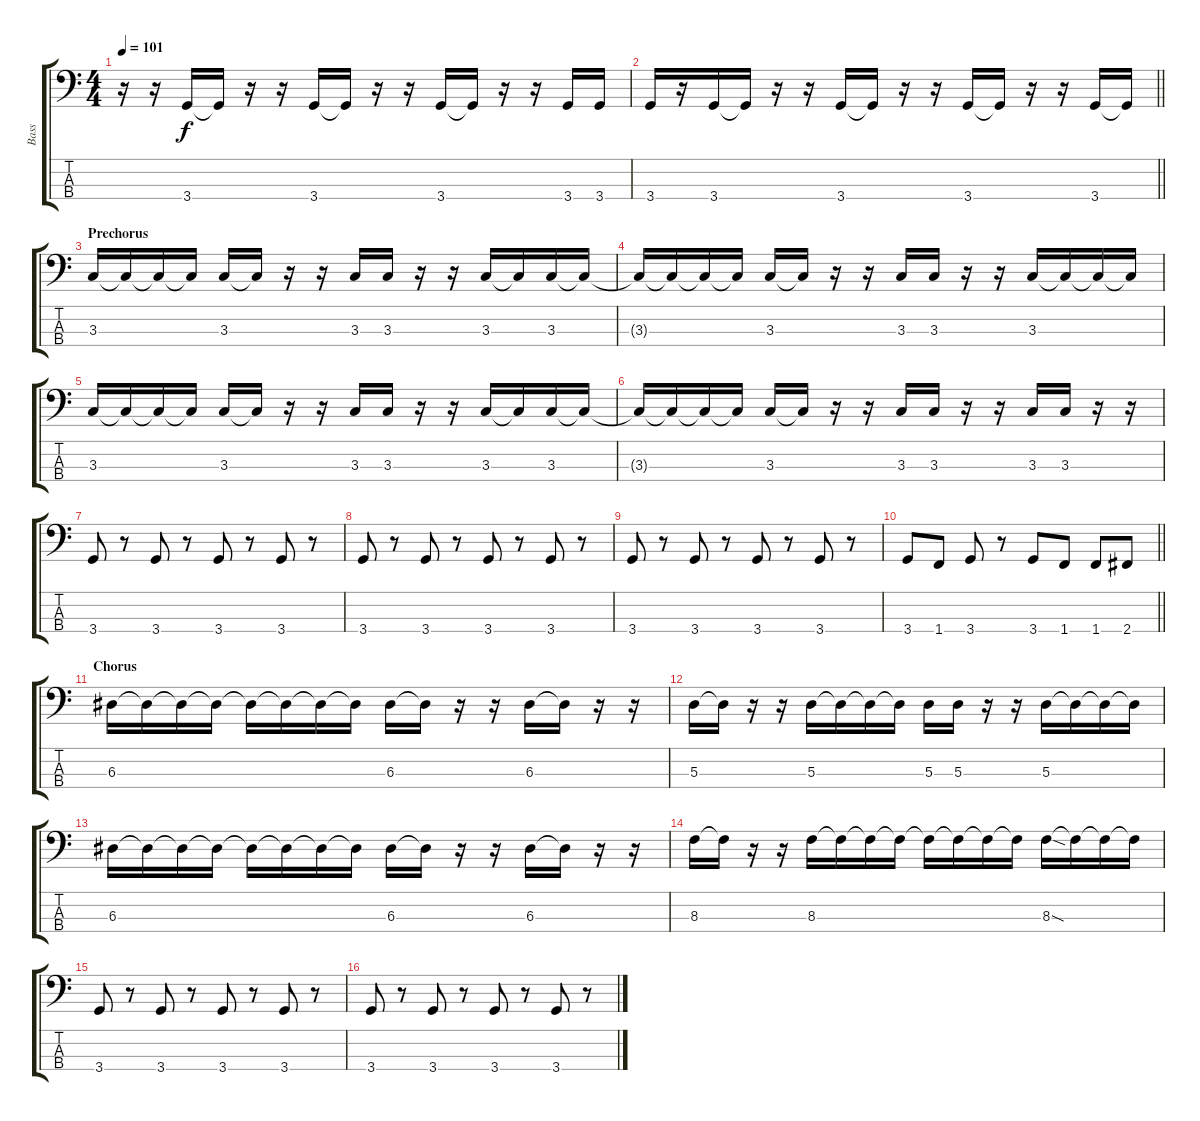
\track ("Bass" "Bass") {instrument electricbassfinger}
\staff {score tabs}
\tuning (G2 D2 A1 E1) {hide}
\ts (4 4)
\tempo 101
\clef f4
\ks c
r.16{dy f} r.16 3.4.16 3.4{t}.16 r.16 r.16 3.4.16 3.4{t}.16 r.16 r.16 3.4.16 3.4{t}.16 r.16 r.16 3.4.16 3.4.16 |
\barLineRight lightlight
3.4.16 r.16 3.4.16 3.4{t}.16 r.16 r.16 3.4.16 3.4{t}.16 r.16 r.16 3.4.16 3.4{t}.16 r.16 r.16 3.4.16 3.4{t}.16 |
\section ("" "Prechorus")
3.3.16 3.3{t}.16 3.3{t}.16 3.3{t}.16 3.3.16 3.3{t}.16 r.16 r.16 3.3.16 3.3.16 r.16 r.16 3.3.16 3.3{t}.16 3.3.16 3.3{t}.16 |
3.3{t}.16 3.3{t}.16 3.3{t}.16 3.3{t}.16 3.3.16 3.3{t}.16 r.16 r.16 3.3.16 3.3.16 r.16 r.16 3.3.16 3.3{t}.16 3.3{t}.16 3.3{t}.16 |
3.3.16 3.3{t}.16 3.3{t}.16 3.3{t}.16 3.3.16 3.3{t}.16 r.16 r.16 3.3.16 3.3.16 r.16 r.16 3.3.16 3.3{t}.16 3.3.16 3.3{t}.16 |
3.3{t}.16 3.3{t}.16 3.3{t}.16 3.3{t}.16 3.3.16 3.3{t}.16 r.16 r.16 3.3.16 3.3.16 r.16 r.16 3.3.16 3.3.16 r.16 r.16 |
3.4.8 r.8 3.4.8 r.8 3.4.8 r.8 3.4.8 r.8 |
3.4.8 r.8 3.4.8 r.8 3.4.8 r.8 3.4.8 r.8 |
3.4.8 r.8 3.4.8 r.8 3.4.8 r.8 3.4.8 r.8 |
\barLineRight lightlight
3.4.8 1.4.8 3.4.8 r.8 3.4.8 1.4.8 1.4.8 2.4.8 |
\section ("" "Chorus")
6.3.16 6.3{t}.16 6.3{t}.16 6.3{t}.16 6.3{t}.16 6.3{t}.16 6.3{t}.16 6.3{t}.16 6.3.16 6.3{t}.16 r.16 r.16 6.3.16 6.3{t}.16 r.16 r.16 |
5.3.16 5.3{t}.16 r.16 r.16 5.3.16 5.3{t}.16 5.3{t}.16 5.3{t}.16 5.3.16 5.3.16 r.16 r.16 5.3.16 5.3{t}.16 5.3{t}.16 5.3{t}.16 |
6.3.16 6.3{t}.16 6.3{t}.16 6.3{t}.16 6.3{t}.16 6.3{t}.16 6.3{t}.16 6.3{t}.16 6.3.16 6.3{t}.16 r.16 r.16 6.3.16 6.3{t}.16 r.16 r.16 |
8.3.16 8.3{t}.16 r.16 r.16 8.3.16 8.3{t}.16 8.3{t}.16 8.3{t}.16 8.3{t}.16 8.3{t}.16 8.3{t}.16 8.3{t}.16 8.3{sod}.16 8.3{t}.16 8.3{t}.16 8.3{t}.16 |
3.4.8 r.8 3.4.8 r.8 3.4.8 r.8 3.4.8 r.8 |
3.4.8 r.8 3.4.8 r.8 3.4.8 r.8 3.4.8 r.8
